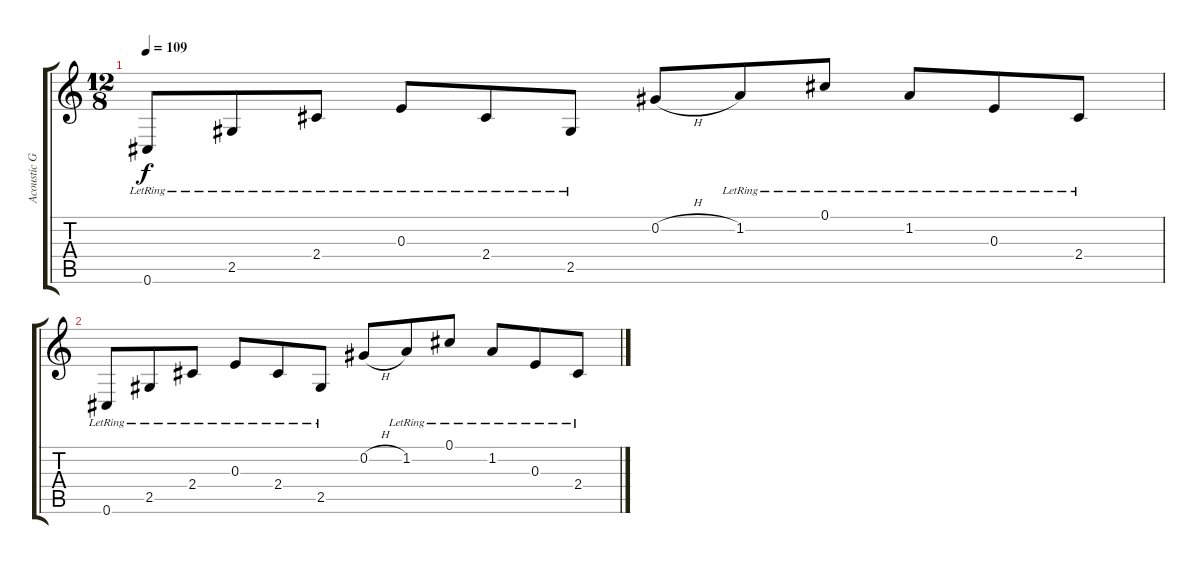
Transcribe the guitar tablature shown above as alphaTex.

\track ("Acoustic Guitar" "Acoustic G") {instrument acousticguitarsteel}
\staff {score tabs}
\tuning (Db4 Ab3 E3 B2 Gb2 Db2) {hide}
\ts (12 8)
\tempo 109
\clef g2
\ks c
0.6{lr}.8{dy f} 2.5{lr}.8 2.4{lr}.8 0.3{lr}.8 2.4{lr}.8 2.5{lr}.8 0.2{h}.8 1.2{lr}.8 0.1{lr}.8 1.2{lr}.8 0.3{lr}.8 2.4{lr}.8 |
0.6{lr}.8 2.5{lr}.8 2.4{lr}.8 0.3{lr}.8 2.4{lr}.8 2.5{lr}.8 0.2{h}.8 1.2{lr}.8 0.1{lr}.8 1.2{lr}.8 0.3{lr}.8 2.4{lr}.8
